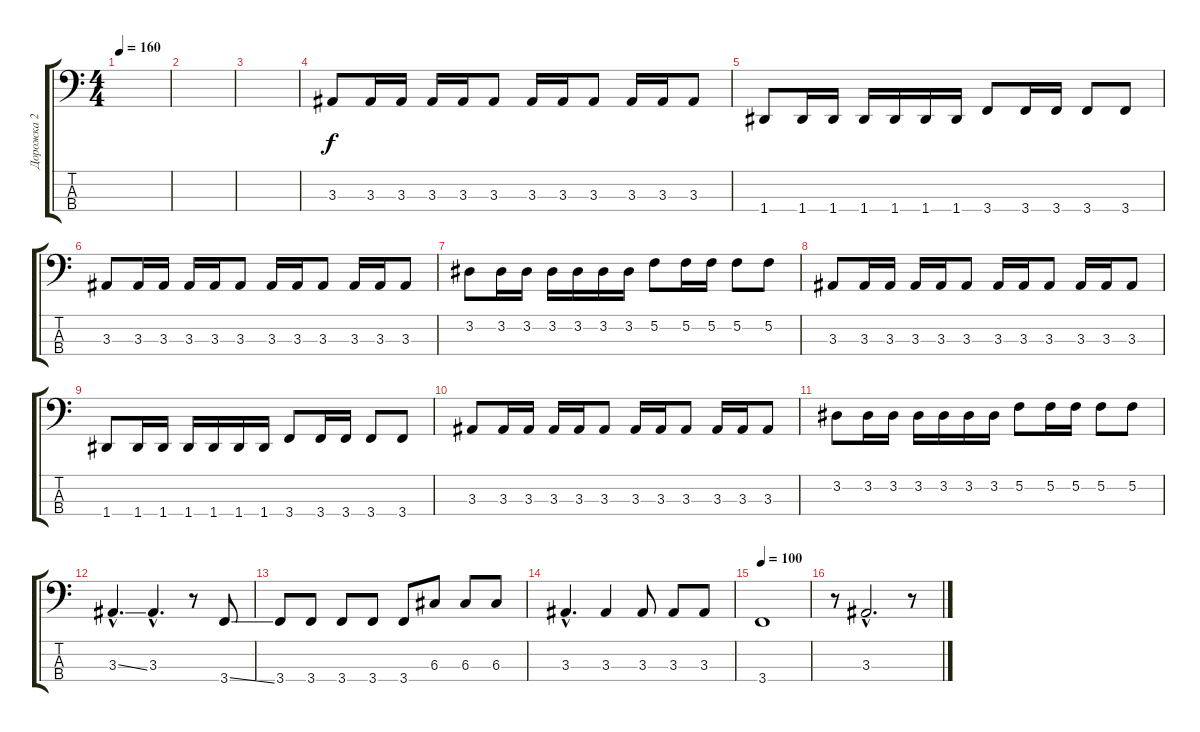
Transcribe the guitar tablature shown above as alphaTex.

\track ("Дорожка 2" "Дорожка 2") {instrument electricbasspick}
\staff {score tabs}
\tuning (F2 C2 G1 D1) {hide}
\ts (4 4)
\tempo 160
\clef f4
\ks c
|
|
|
3.3.8 3.3.16 3.3.16 3.3.16 3.3.16 3.3.8 3.3.16 3.3.16 3.3.8 3.3.16 3.3.16 3.3.8 |
1.4.8 1.4.16 1.4.16 1.4.16 1.4.16 1.4.16 1.4.16 3.4.8 3.4.16 3.4.16 3.4.8 3.4.8 |
3.3.8 3.3.16 3.3.16 3.3.16 3.3.16 3.3.8 3.3.16 3.3.16 3.3.8 3.3.16 3.3.16 3.3.8 |
3.2.8 3.2.16 3.2.16 3.2.16 3.2.16 3.2.16 3.2.16 5.2.8 5.2.16 5.2.16 5.2.8 5.2.8 |
3.3.8 3.3.16 3.3.16 3.3.16 3.3.16 3.3.8 3.3.16 3.3.16 3.3.8 3.3.16 3.3.16 3.3.8 |
1.4.8 1.4.16 1.4.16 1.4.16 1.4.16 1.4.16 1.4.16 3.4.8 3.4.16 3.4.16 3.4.8 3.4.8 |
3.3.8 3.3.16 3.3.16 3.3.16 3.3.16 3.3.8 3.3.16 3.3.16 3.3.8 3.3.16 3.3.16 3.3.8 |
3.2.8 3.2.16 3.2.16 3.2.16 3.2.16 3.2.16 3.2.16 5.2.8 5.2.16 5.2.16 5.2.8 5.2.8 |
3.3{ss hac}.4{d} 3.3{hac}.4{d} r.8 3.4{ss}.8 |
3.4.8 3.4.8 3.4.8 3.4.8 3.4.8 6.3.8 6.3.8 6.3.8 |
3.3{hac}.4{d} 3.3.4 3.3.8 3.3.8 3.3.8 |
\tempo 100
3.4.1 |
r.8 3.3{hac}.2{d} r.8
